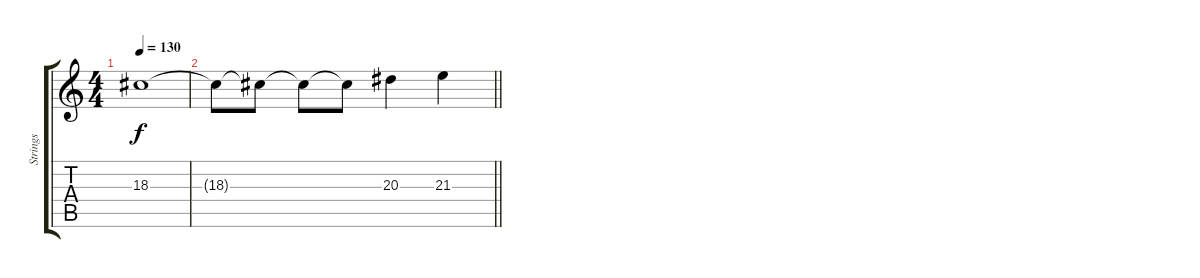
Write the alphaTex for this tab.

\track ("Strings" "Strings") {instrument voiceoohs}
\staff {score tabs}
\tuning (E4 B3 G3 D3 A2 E2) {hide}
\ts (4 4)
\tempo 130
\clef g2
\ks c
18.3.1{dy f} |
\barLineRight lightlight
18.3{t}.8 18.3{t}.8 18.3{t}.8 18.3{t}.8 20.3.4 21.3.4
